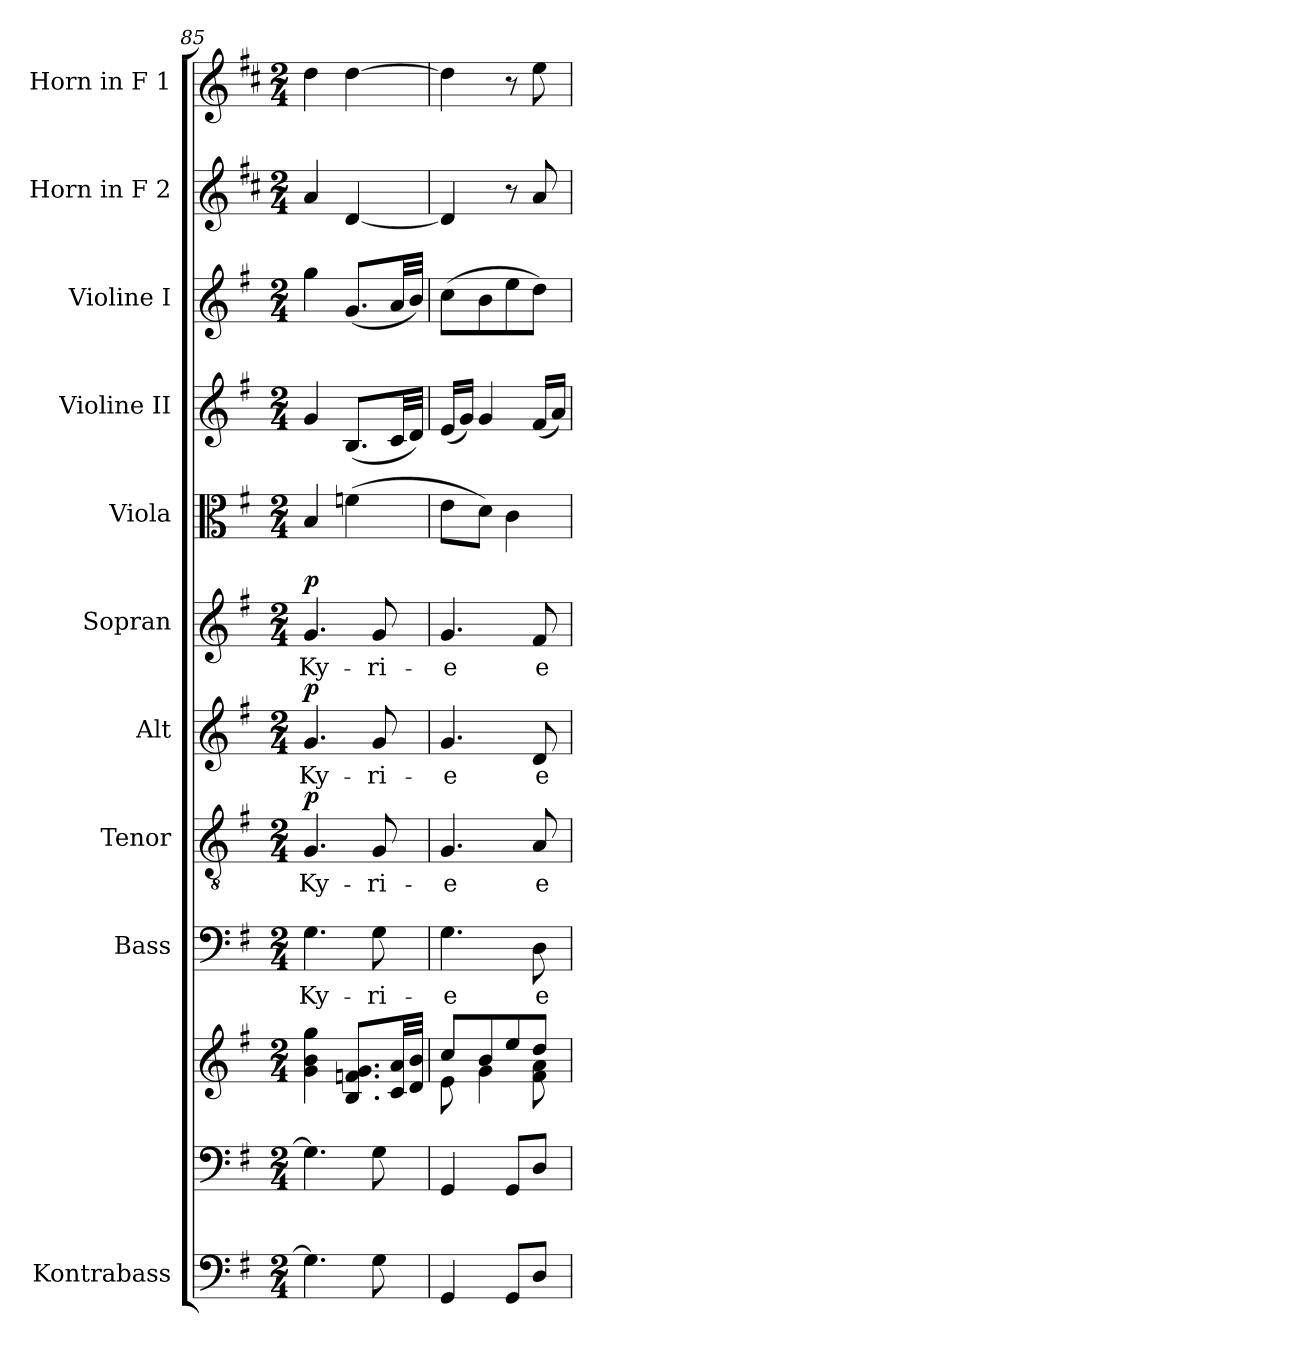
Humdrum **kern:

**kern	**kern	**kern	**kern	**text	**kern	**text	**dynam	**kern	**text	**dynam	**kern	**text	**dynam	**kern	**kern	**kern	**kern	**kern
*part11	*part10	*part10	*part9	*part9	*part8	*part8	*part8	*part7	*part7	*part7	*part6	*part6	*part6	*part5	*part4	*part3	*part2	*part1
*staff12	*staff11	*staff10	*staff9	*staff9	*staff8	*staff8	*staff8	*staff7	*staff7	*staff7	*staff6	*staff6	*staff6	*staff5	*staff4	*staff3	*staff2	*staff1
*I"Kontrabass	*	*	*I"Bass	*	*I"Tenor	*	*	*I"Alt	*	*	*I"Sopran	*	*	*I"Viola	*I"Violine II	*I"Violine I	*I"Horn in F 2	*I"Horn in F 1
*I'Kb.	*	*	*I'B.	*	*I'T.	*	*	*I'A.	*	*	*I'S.	*	*	*I'Vla.	*I'Vl. II	*I'Vl. I	*	*
*clefF4	*clefF4	*clefG2	*clefF4	*	*clefGv2	*	*	*clefG2	*	*	*clefG2	*	*	*clefC3	*clefG2	*clefG2	*clefG2	*clefG2
*ITrd7c12	*	*	*	*	*	*	*	*	*	*	*	*	*	*	*	*	*ITrd4c7	*ITrd4c7
*k[f#]	*k[f#]	*k[f#]	*k[f#]	*	*k[f#]	*	*	*k[f#]	*	*	*k[f#]	*	*	*k[f#]	*k[f#]	*k[f#]	*k[f#]	*k[f#]
*G:	*G:	*G:	*G:	*	*G:	*	*	*G:	*	*	*G:	*	*	*G:	*G:	*G:	*G:	*G:
*M2/4	*M2/4	*M2/4	*M2/4	*	*M2/4	*	*	*M2/4	*	*	*M2/4	*	*	*M2/4	*M2/4	*M2/4	*M2/4	*M2/4
=85	=85	=85	=85	=85	=85	=85	=85	=85	=85	=85	=85	=85	=85	=85	=85	=85	=85	=85
!	!	!	!	!LO:LY:b	!	!LO:LY:b	!LO:DY:a	!	!LO:LY:b	!LO:DY:a	!	!LO:LY:b	!LO:DY:a	!	!	!	!	!
4.GG\]	4.G\]	4g\ 4b\ 4gg\	4.G\	Ky-	4.G/	Ky-	p	4.g/	Ky-	p	4.g/	Ky-	p	4B/	4g/	4gg\	4d/	4g\
.	.	8.B/ 8.fn/ 8.g/L	.	.	.	.	.	.	.	.	.	.	.	(>4fn\	(<8.B/L	(<8.g/L	[4G/	[4g\
!	!	!	!	!LO:LY:b	!	!LO:LY:b	!	!	!LO:LY:b	!	!	!LO:LY:b	!	!	!	!	!	!
8GG\	8G\	.	8G\	-ri-	8G/	-ri-	.	8g/	-ri-	.	8g/	-ri-	.	.	.	.	.	.
.	.	32c/ 32a/LL	.	.	.	.	.	.	.	.	.	.	.	.	32c/LL	32a/LL	.	.
.	.	32d/ 32b/JJJ	.	.	.	.	.	.	.	.	.	.	.	.	32d/JJJ)	32b/JJJ)	.	.
=86	=86	=86	=86	=86	=86	=86	=86	=86	=86	=86	=86	=86	=86	=86	=86	=86	=86	=86
*	*	*^	*	*	*	*	*	*	*	*	*	*	*	*	*	*	*	*
!	!	!	!	!	!LO:LY:b	!	!LO:LY:b	!	!	!LO:LY:b	!	!	!LO:LY:b	!	!	!	!	!	!
4GGG/	4GG/	8cc/L	8e\	4.G\	-e	4.G/	-e	.	4.g/	-e	.	4.g/	-e	.	8e\L	(<16e/LL	(>8cc\L	4G/]	4g\]
.	.	.	.	.	.	.	.	.	.	.	.	.	.	.	.	16g/JJ)	.	.	.
.	.	8b/	4g\	.	.	.	.	.	.	.	.	.	.	.	8d\J)	4g/	8b\	.	.
8GGG/L	8GG/L	8ee/	.	.	.	.	.	.	.	.	.	.	.	.	4c\	.	8ee\	8r	8r
!	!	!	!	!	!LO:LY:b	!	!LO:LY:b	!	!	!LO:LY:b	!	!	!LO:LY:b	!	!	!	!	!	!
8DD/J	8D/J	8dd/J	8f#\ 8a\	8D\	e-	8A/	e-	.	8d/	e-	.	8f#/	e-	.	.	(<16f#/LL	8dd\J)	8d/	8a\
.	.	.	.	.	.	.	.	.	.	.	.	.	.	.	.	16a/JJ)	.	.	.
*	*	*v	*v	*	*	*	*	*	*	*	*	*	*	*	*	*	*	*	*
=	=	=	=	=	=	=	=	=	=	=	=	=	=	=	=	=	=	=
*-	*-	*-	*-	*-	*-	*-	*-	*-	*-	*-	*-	*-	*-	*-	*-	*-	*-	*-
